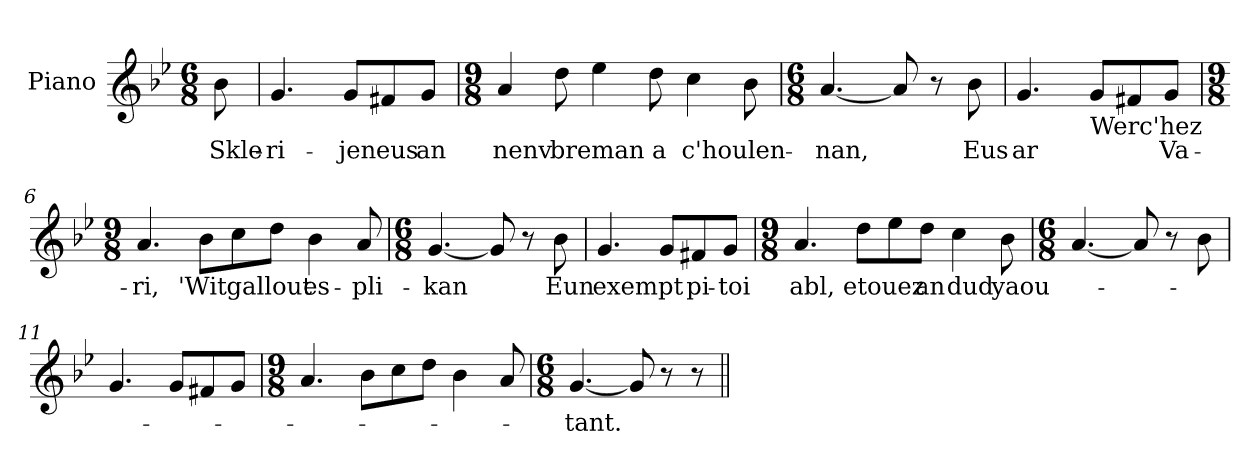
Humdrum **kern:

**kern	**text
*part1	*part1
*staff1	*staff1
*I"Piano	*
*I'Pno	*
*clefG2	*
*k[b-e-]	*
*M6/8	*
*MM156	*
=1	=1
8b-\	Skle-
=2	=2
4.g/	-ri-
8g/L	-jen
8f#X/	eus
8g/J	an
=3	=3
*M9/8	*
4a/	nenv
8dd\	breman
4ee-\	.
8dd\	a
4cc\	c'houlen-
8b-\	.
=4	=4
*M6/8	*
[4.a/	-nan,
8a/]	.
8r	.
8b-\	Eus
=5	=5
4.g/	ar
!LO:TX:b:t=Werc'hez	!
8g/L	.
8f#X/	.
8g/J	Va-
=6	=6
*M9/8	*
4.a/	-ri,
8b-\L	'Wit
8cc\	gallout
8dd\J	.
4b-\	es-
8a/	-pli­-
=7	=7
*M6/8	*
[4.g/	-kan
8g/]	.
8r	.
8b-\	Eun
=8	=8
4.g/	exempt
8g/L	.
8f#X/	pi-
8g/J	-toi
=9	=9
*M9/8	*
4.a/	abl,
8dd\L	etouez
8ee-\	.
8dd\J	an
4cc\	dud
8b-\	yaou-
=10	=10
*M6/8	*
[4.a/	.
8a/]	.
8r	.
8b-\	.
=11	=11
4.g/	.
8g/L	.
8f#X/	.
8g/J	.
=12	=12
*M9/8	*
4.a/	.
8b-\L	.
8cc\	.
8dd\J	.
4b-\	.
8a/	.
=13	=13
*M6/8	*
[4.g/	-tant.
8g/]	.
8r	.
8r	.
=||	=||
*-	*-
